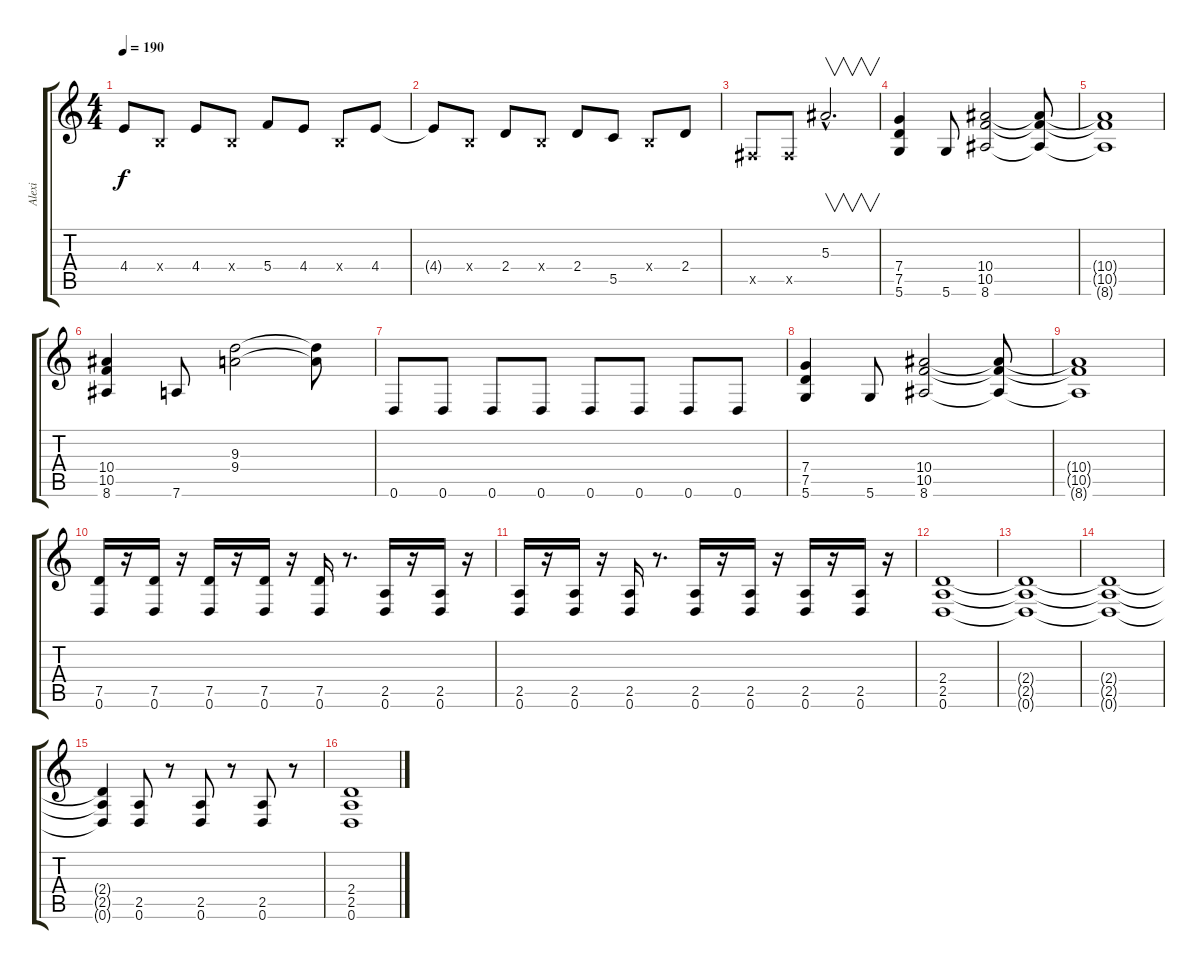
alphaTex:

\track ("Alexi" "Alexi") {instrument overdrivenguitar}
\staff {score tabs}
\tuning (D4 A3 F3 C3 G2 D2) {hide}
\ts (4 4)
\tempo 190
\clef g2
\ks c
4.4{t}.8{dy f} -1.4{x}.8 4.4.8 -1.4{x}.8 5.4.8 4.4.8 -1.4{x}.8 4.4.8 |
4.4{t}.8 -1.4{x}.8 2.4.8 -1.4{x}.8 2.4.8 5.5.8 -1.4{x}.8 2.4.8 |
-1.5{x}.8 -1.5{x}.8 5.3{hac}.2{v d instrument guitarharmonics} |
(7.4 7.5 5.6).4{instrument distortionguitar} 5.6.8 (10.4 10.5 8.6).2 (10.4{t} 10.5{t} 8.6{t}).8 |
(10.4{t} 10.5{t} 8.6{t}).1 |
(10.4 10.5 8.6).4 7.6.8 (9.3 9.4).2 (9.3{t} 9.4{t}).8 |
0.6.8 0.6.8 0.6.8 0.6.8 0.6.8 0.6.8 0.6.8 0.6.8 |
(7.4 7.5 5.6).4 5.6.8 (10.4 10.5 8.6).2 (10.4{t} 10.5{t} 8.6{t}).8 |
(10.4{t} 10.5{t} 8.6{t}).1 |
(7.5 0.6).16 r.16 (7.5 0.6).16 r.16 (7.5 0.6).16 r.16 (7.5 0.6).16 r.16 (7.5 0.6).16 r.8{d} (2.5 0.6).16 r.16 (2.5 0.6).16 r.16 |
(2.5 0.6).16 r.16 (2.5 0.6).16 r.16 (2.5 0.6).16 r.8{d} (2.5 0.6).16 r.16 (2.5 0.6).16 r.16 (2.5 0.6).16 r.16 (2.5 0.6).16 r.16 |
(2.4 2.5 0.6).1 |
(2.4{t} 2.5{t} 0.6{t}).1 |
(2.4{t} 2.5{t} 0.6{t}).1 |
(2.4{t} 2.5{t} 0.6{t}).4 (2.5 0.6).8 r.8 (2.5 0.6).8 r.8 (2.5 0.6).8 r.8 |
(2.4 2.5 0.6).1
